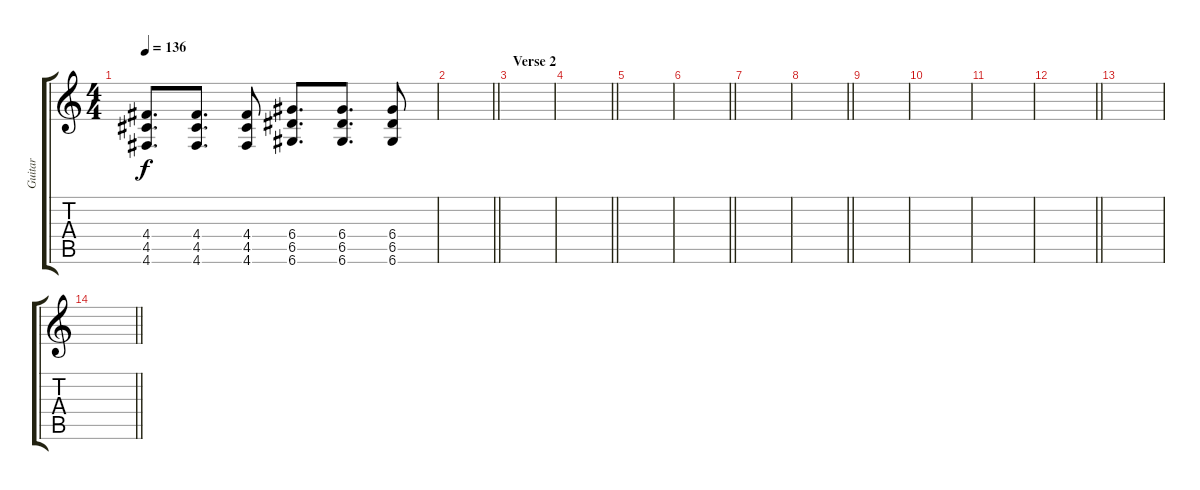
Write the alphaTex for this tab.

\track ("Guitar" "Guitar") {instrument distortionguitar}
\staff {score tabs}
\tuning (E4 B3 G3 D3 A2 D2) {hide}
\ts (4 4)
\tempo 136
\clef g2
\ks c
(4.4 4.5 4.6).8{d dy f} (4.4 4.5 4.6).8{d} (4.4 4.5 4.6).8 (6.4 6.5 6.6).8{d} (6.4 6.5 6.6).8{d} (6.4 6.5 6.6).8 |
\barLineRight lightlight
|
\section ("" "Verse 2")
|
\barLineRight lightlight
|
|
\barLineRight lightlight
|
|
\barLineRight lightlight
|
|
|
|
\barLineRight lightlight
|
|
\barLineRight lightlight
